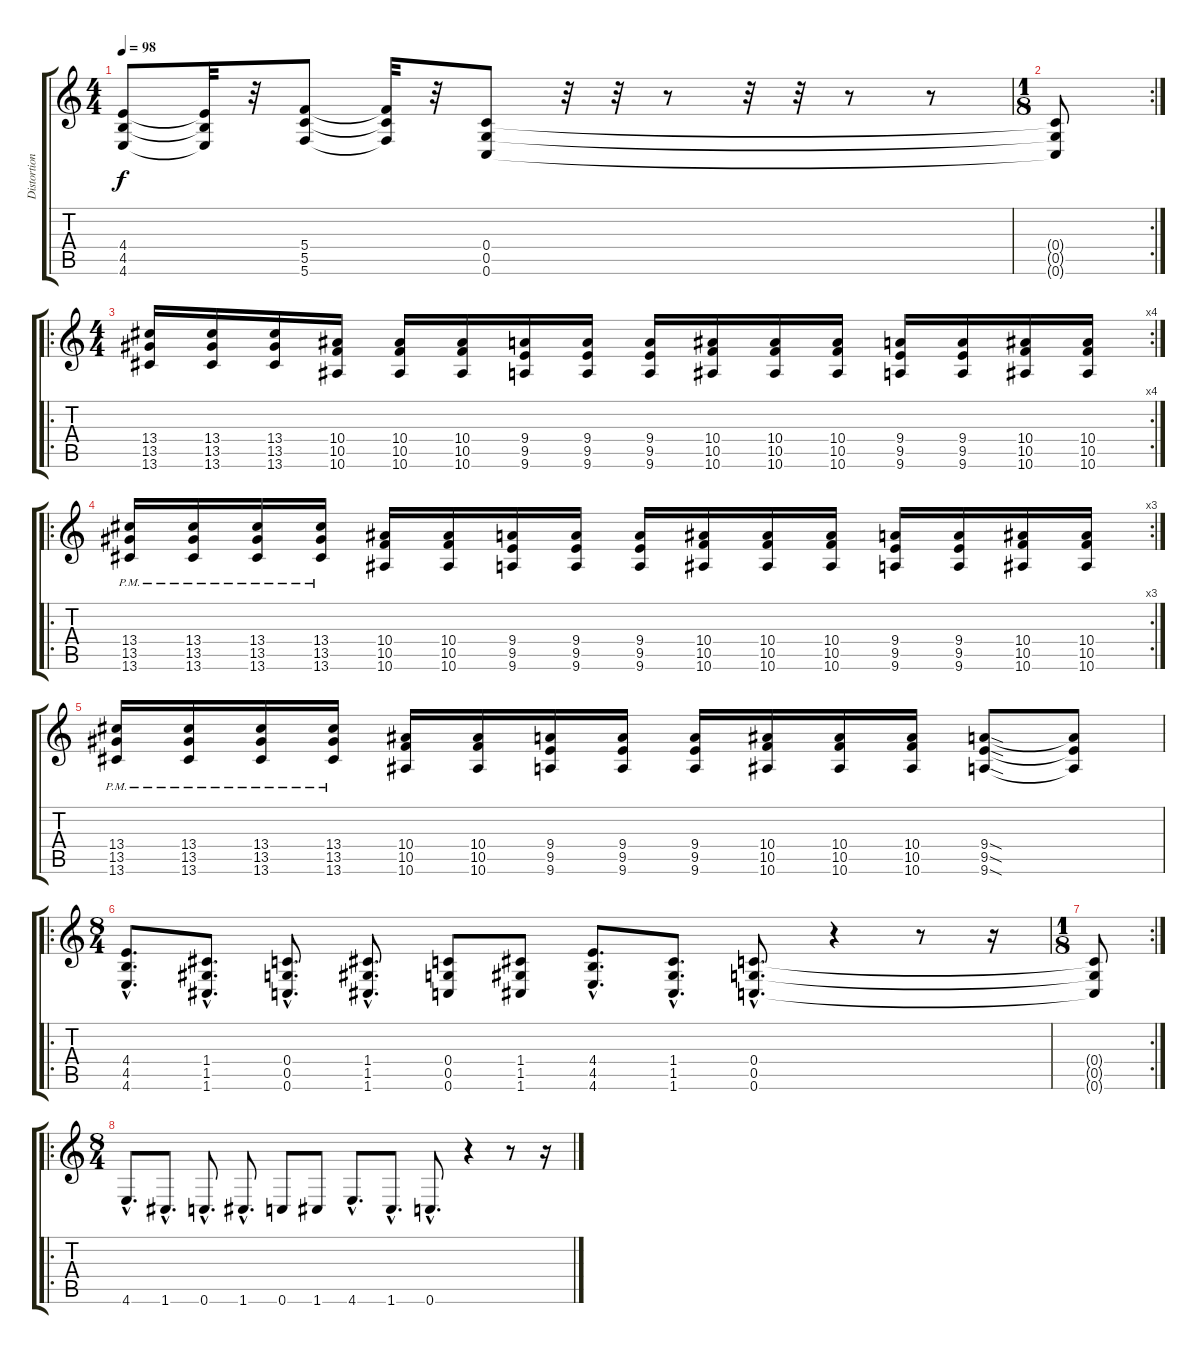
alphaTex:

\track ("Distortion Guitar" "Distortion") {instrument distortionguitar}
\staff {score tabs}
\tuning (D4 A3 F3 C3 G2 C2) {hide}
\ts (4 4)
\tempo 98
\clef g2
\ks c
(4.4 4.5 4.6).8{dy f} (4.4{t} 4.5{t} 4.6{t}).32 r.32 (5.4 5.5 5.6).8 (5.4{t} 5.5{t} 5.6{t}).32 r.32 (0.4 0.5 0.6).8 r.32 r.32 r.8 r.32 r.32 r.8 r.8 |
\rc 2
\ts (1 8)
(0.4{t} 0.5{t} 0.6{t}).8 |
\ro
\rc 4
\ts (4 4)
(13.4 13.5 13.6).16 (13.4 13.5 13.6).16 (13.4 13.5 13.6).16 (10.4 10.5 10.6).16 (10.4 10.5 10.6).16 (10.4 10.5 10.6).16 (9.4 9.5 9.6).16 (9.4 9.5 9.6).16 (9.4 9.5 9.6).16 (10.4 10.5 10.6).16 (10.4 10.5 10.6).16 (10.4 10.5 10.6).16 (9.4 9.5 9.6).16 (9.4 9.5 9.6).16 (10.4 10.5 10.6).16 (10.4 10.5 10.6).16 |
\ro
\rc 3
(13.4 13.5 13.6{pm}).16 (13.4 13.5 13.6{pm}).16 (13.4 13.5 13.6{pm}).16 (13.4 13.5 13.6{pm}).16 (10.4 10.5 10.6).16 (10.4 10.5 10.6).16 (9.4 9.5 9.6).16 (9.4 9.5 9.6).16 (9.4 9.5 9.6).16 (10.4 10.5 10.6).16 (10.4 10.5 10.6).16 (10.4 10.5 10.6).16 (9.4 9.5 9.6).16 (9.4 9.5 9.6).16 (10.4 10.5 10.6).16 (10.4 10.5 10.6).16 |
(13.4 13.5 13.6{pm}).16 (13.4 13.5 13.6{pm}).16 (13.4 13.5 13.6{pm}).16 (13.4 13.5 13.6{pm}).16 (10.4 10.5 10.6).16 (10.4 10.5 10.6).16 (9.4 9.5 9.6).16 (9.4 9.5 9.6).16 (9.4 9.5 9.6).16 (10.4 10.5 10.6).16 (10.4 10.5 10.6).16 (10.4 10.5 10.6).16 (9.4{sod} 9.5{sod} 9.6{sod}).8 (9.4{t} 9.5{t} 9.6{t}).8 |
\ro
\ts (8 4)
(4.4{hac} 4.5{hac} 4.6{hac}).8{d} (1.4{hac} 1.5{hac} 1.6{hac}).8{d} (0.4{hac} 0.5{hac} 0.6{hac}).8{d} (1.4{hac} 1.5{hac} 1.6{hac}).8{d} (0.4 0.5 0.6).8 (1.4 1.5 1.6).8 (4.4{hac} 4.5{hac} 4.6{hac}).8{d} (1.4{hac} 1.5{hac} 1.6{hac}).8{d} (0.4{hac} 0.5{hac} 0.6{hac}).8{d} r.4 r.8 r.16 |
\rc 2
\ts (1 8)
(0.4{t} 0.5{t} 0.6{t}).8 |
\ro
\ts (8 4)
4.6{hac}.8{d} 1.6{hac}.8{d} 0.6{hac}.8{d} 1.6{hac}.8{d} 0.6.8 1.6.8 4.6{hac}.8{d} 1.6{hac}.8{d} 0.6{hac}.8{d} r.4 r.8 r.16
